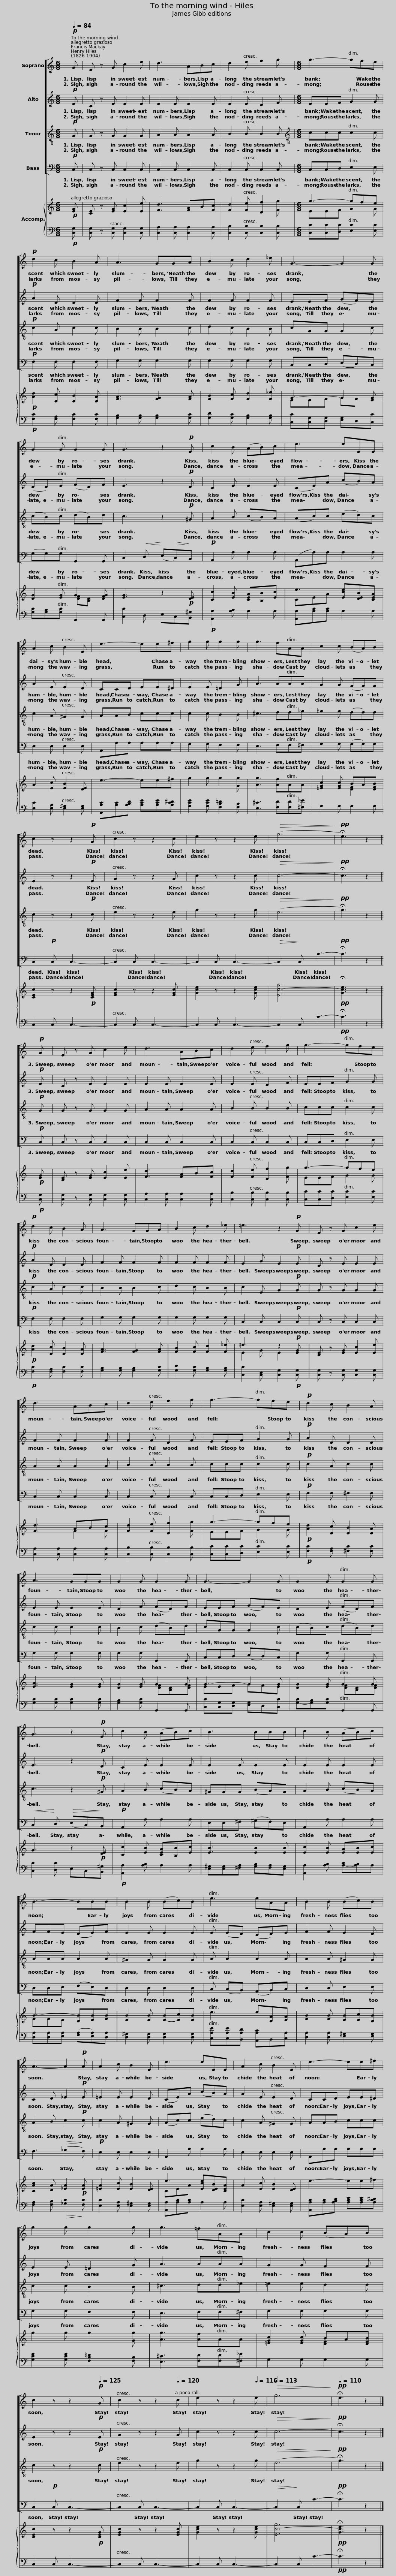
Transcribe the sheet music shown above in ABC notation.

X:1
%%score [ 1 2 3 4 ] { ( 5 7 ) | 6 }
L:1/8
Q:1/4=84
M:6/8
I:linebreak $
K:C
V:1 treble
V:2 treble
V:3 treble-8
V:4 bass
V:5 treble
V:7 treble
V:6 bass
V:1
!p! G | E z G c2 e | d3 ABc | d2 e f2 g |$[M:6/8] g3- gfe | %5
!p! d2 c B2 A | A3 GGA | B2 c d2 _e |$ G3- G2 G | G2 G G2 G | %10
 G3 z2!p! E |$ c2 B (AB)c | e3 eEE | A2 c B2 E |$ e3- ee^f | %15
 g2 g g2 g | g3 fAA | c2 c (BA)B |$ c2 z z2!p! G | c2 z z2 c | %20
 e2 z z2 e |!>(! (g6!>)! |!pp! !fermata!e3) z2 ||$!p! G | E z G c2 e | %25
 d3 ABc | d2 e f2 g |$ g3- gfe |!p! d2 c B2 A | A3 GGA | %30
 B2 c d2 _e |$ =e3 z2!p! G | E z G c2 e | d3 ABc | d2 e f2 g |$ %35
 g3- gfe |!p! d2 c B2 A | A3 GGG | G2 G G2 G |$ G3- G2 G | %40
 G2 G G2 G | G3 z2!p! E | c2 B (AB)c |$ B3 BBB | c2 B (AB)c | %45
 B3- BBB | B2 B (Bc)B |$ e3 eAA | B2 B (Bc)B | A3- A2!p! A | %50
 A2 c B2 E |$ e3 eEE | A2 c B2 E | e3- ee^f | g2 g g2 g |$ %55
 g3 =fAA | c2 c (BA)B | c2 z z2!p![Q:1/4=125] G |$[Q:1/4=125][Q:1/4=124][Q:1/4=125][Q:1/4=125][Q:1/4=125][Q:1/4=125] c2[Q:1/4=123] z[Q:1/4=122] z2[Q:1/4=120] c |[Q:1/4=119] e2[Q:1/4=118] z[Q:1/4=117] z2[Q:1/4=116] e | %60
[Q:1/4=113]!>(! g6!>)! |[Q:1/4=10][Q:1/4=10]!pp![Q:1/4=110] !fermata!e3 z2 |] %62
V:2
!p! E | C z E E2 E | E2 E E2 E | E2 E D2 F |$[M:6/8] EEF G2 G | %5
!p! A2 D D2 D | F2 F F2 F | F2 F F2 F |$ EEF (GF)E | (DD)E (FD)F | %10
 E3 z2!p! D |$ C2 E E2 E | (CE)A (cB)A | A2 E E2 D |$ CCD EE^D | %15
 E2 E =D2 G | A3 AAA | G2 G (FF)F |$ E2 z z2!p! E | G2 z z2 G | %20
 c2 z z2 c |!>(! c6-!>)! |!pp! !fermata!c3 z2 ||$!p! E | C z E E2 E | %25
 E2 E E2 E | E2 E D2 F |$ EEF G2 G |!p! A2 D D2 D | F2 F F2 F | %30
 F2 F F2 F |$ E2 G E2!p! E | C z E E2 E | F2 F F2 F | F2 F D2 F |$ %35
 EEF G2 G |!p! A2 D D2 D | E2 E E2 E | D2 F (FD)F |$ EEF (GF)E | %40
 D2 E (FD)F | E3 z2!p! D | C2 E E2 E |$ E2 E E2 E | E2 E E2 E | %45
 FFE (DE)F | E2 E E2 E |$ E (ED) (CD)E | F2 F E2 D | C2 D _E2!p! E | %50
 =E2 E E2 D |$ (CE)A (cB)A | A2 E E2 D | CCD EE^D | E2 E =D2 G |$ %55
 A3 AAA | G2 G F2 F | E2 z z2!p! E |$ G2 z z2 G | c2 z z2 c | %60
!>(! c6-!>)! |!pp! !fermata!c3 z2 |] %62
V:3
!p! G | G z G G2 G | A2 A A2 A | B2 B B2 B |$[M:6/8][K:treble-8] ccc c2 c | %5
!p! c2 A c2 c | B2 B B2 c | d2 c B2 B |$ cGG G2 c | (cB)c (dB)d | %10
 c3 z2!p! ^G |$ A2 B (cB)A | (Ac)c (ed)c | c2 A ^G2 G |$ AAB ccc | %15
 c2 c B2 B | ^c3 dd_e | =e2 e (dd)d |$ c2 z z2!p! c | e2 z z2 e | %20
 g2 z z2 g |!>(! (e6!>)! |!pp! !fermata!g3) z2 ||$!p! G | G z G G2 G | %25
 A2 A A2 A | B2 B B2 B |$ ccc c2 c |!p! c2 A c2 c | B2 B B2 c | %30
 d2 c B2 B |$ c2 E G2!p! G | G z G G2 G | A2 A A2 A | B2 B B2 B |$ %35
 ccc c2 c |!p! c2 A c2 c | c2 c c2 c | B2 c (dB)d |$ cGG G2 c | %40
 (cB)c (dB)d | c3 z2!p! ^G | A2 B (cB)A |$ ^GGG (BA)G | A2 B (cB)A | %45
 AAA A2 A | ^G2 G G2 G |$ A A2 A2 A | A2 A ^G2 G | A2 B c2!p! c | %50
 c2 A ^G2 G |$ (Ac)c (ed)c | c2 A ^G2 G | AAB ccc | c2 c B2 B |$ %55
 ^c3 dd_e | =e2 e d2 d | c2 z z2!p! c |$ e2 z z2 e | g2 z z2 g | %60
!>(! (e6!>)! |!pp! !fermata!g3) z2 |] %62
V:4
!p! C, | C, z C, C,2 C, | C,2 C, C,2 C, | C,2 C, C,2 C, |$[M:6/8] C,C,D, E,2 E, | %5
!p! F,2 F, F,2 F, | G,2 G, G,2 G, | G,2 G, G,2 G, |$ C,C,D, (E,D,)C, | (G,G,)G, G,,2 G,, | %10
 C,2!<(! D,!<)! (E,!>(!C,)!>)!B,, |$!p! A,,2 A, A,2 A, | (A,,A,)A, A,2 A, | E,2 E, E,2 E, |$ A,,A,A, A,A,A, | %15
 G,2 G, F,2 F, | E,3 F,F,^F, | G,2 G, (G,G,)G, |$ C,2!p! C, C,3- | C,2 C, C,3- | %20
 C,2 C, C,3- |!>(! C,2!>)! C, C3- |!pp! !fermata!C3 z2 ||$!p! C, | C, z C, C,2 C, | %25
 C,2 C, C,2 C, | C,2 C, C,2 C, |$ C,C,D, E,2 E, |!p! F,2 F, F,2 F, | G,2 G, G,2 G, | %30
 G,2 G, G,2 G, |$ C,2 C, C,2!p! C, | C, z C, C,2 C, | C,2 C, C,2 C, | C,2 C, C,2 C, |$ %35
 C,C,D, E,2 E, |!p! F,2 F, ^F,2 F, | G,2 G, G,2 G, | G,2 G, G,,2 G,, |$ C,C,D, (E,D,)C, | %40
 G,2 G, G,,2 G,, |!<(! C,2!<)! D,!>(! (E,C,)!>)!B,, |!p! A,,2 A, A,2 A, |$ E,E,^F, (^G,F,)E, | A,,2 A, A,2 A, | %45
 D,D,E, (F,E,)D, | D,2 D, D,2 D, |$ C, (C,B,,) (A,,B,,)C, | D,2 D, E,2 E, | F,3!>(! (_G,2!>)! F,) | %50
!p! E,2 E, E,2 E, |$ A,,2 A, A,2 A, | E,2 E, E,2 E, | A,,A,A, A,A,A, | G,2 G, F,2 F, |$ %55
 E,3 F,F,^F, | G,2 G, G,2 G, | C,2!p! C, C,3- |$ C,2 C, C,3- | C,2 C, C,3- | %60
!>(! C,2!>)! C, C3- |!pp! !fermata!C3 z2 |] %62
V:5
!p! [EG] | [CE] z [EG] [Ec]2 [Ee] | [Fd]3 [FA]B[Fc] | [Fd]2 [Fe] [Df]2 [Fg] |$[M:6/8] g3- gfe | %5
!p! [Ad]2 [Dc] [DB]2 [DA] | [FA]3 [FG]2 [FA] | [FB]2 [Fc] [Fd]2 [F_e] |$ G3- G2 [EG] | [DG]2 [EG] G2 [DFG] | %10
 [EG]3 z2!p! [DE] |$ [Cc]2 [EB] [CEA][B,B][Ec] | e3 [Ece][DEB][CEA] | A2 [Ec] [EB]2 [DE] |$ e3- ee^f | %15
 g2 g g2 [Gg] | [Ag]3 [Af]AA | [=EGc]2 [EGc] BA[DFB] |$ [CEc]2 z z2!p! [CEG] | [EGc]2 z z2 [EGc] | %20
 [Gce]2 z z2 [Gce] | [Ecg]6- |!pp! !fermata![Gce]3 z2 ||$!p! [EG] | [CE] z [EG] [Ec]2 [Ee] | %25
 [Fd]3 [FA]B[Fc] | [Fd]2 [Fe] [Df]2 [Fg] |$ g3- gfe |!p! [Ad]2 [Dc] [DB]2 [DA] | [FA]3 [FG]2 [FA] | %30
 [FB]2 [Fc] [Fd]2 [F_e] |$ =e3 z2!p! [EG] | [CE] z [EG] [Ec]2 [Ee] | [Fd]3 ABc | [Fd]2 [Fe] [Df]2 [Fg] |$ %35
 g3- gfe |!p! [Ad]2 [Dc] [DB]2 [DA] | [EA]3 [EG]2 [EG] | [DG]2 [EG] G2 G |$ G3- G2 G | %40
 [DG]2 [EG] G2 G | G3 z2!p! [DE] | [Cc]2 [EB] [CEA][B,B][Ec] |$ [EB]3 [EB]2 [EB] | [Ec]2 [EB] [EA][EB][Ec] | %45
 B3- [DB][EB][FB] | [EB]2 [EB] [EB]-[Ec][EB] |$ e3 e[DA][EA] | [FB]2 [FB] [EB][Ec][DB] | [CAc]2 [DA] [_EA]2!p! [EA] | %50
 [=EA]2 [Ec] [EB]2 [DE] |$ e3 [Ece][DEB][CEA] | A2 [Ec] [EB]2 [DE] | e3- ee^f | g2 g g2 [Gg] |$ %55
 [Ag]3 [Af]AA | [=EGc]2 [EGc] BA[DFB] | [CEc]2 z z2!p! [CEG] |$ [EGc]2 z z2 [EGc] | [Gce]2 z z2 [Gce] | %60
 [Ec-g]6 |!pp! !fermata![Gce]3 z2 |] %62
V:6
!p! [C,G,] | [C,G,] z [C,G,] [C,G,]2 [C,G,] | [C,A,]2 [C,A,] [C,A,]2 [C,A,] | [C,B,]2 [C,B,] [C,B,]2 [C,B,] |$[M:6/8] [C,C][C,C][D,C] [E,C]2 [E,C] | %5
!p! [F,C]2 [F,A,] [F,C]2 [F,C] | [G,B,]2 [G,B,] [G,B,]2 [G,C] | [G,D]2 [G,C] [G,B,]2 [G,B,] |$ [C,C][C,G,][D,G,] [E,G,]D,[C,C] | [G,C][G,B,][G,C] G,,2 G,, | %10
 [C,C]2 D, E,C,[B,,^G,] |$!p! [A,,A,]2 [A,B,] A,2 A, | [A,,A,][A,C][A,C] A,2 A, | [E,C]2 [E,A,] [E,^G,]2 [E,G,] |$ [A,,A,C][A,C][A,B,D] [A,CE][A,CE][A,C^D] | %15
 [G,CE]2 [G,CE] [F,B,=D]2 [F,B,] | [E,^C]3 [F,D][F,D][^F,_E] | G,2 G, G,2 G, |$ C,2 C, C,3- | C,2 C, C,3- | %20
 C,2 C, C,3- | C,2 C, C3- |!pp! !fermata!C3 z2 ||$!p! [C,G,] | [C,G,] z [C,G,] [C,G,]2 [C,G,] | %25
 [C,A,]2 [C,A,] [C,A,]2 [C,A,] | [C,B,]2 [C,B,] [C,B,]2 [C,B,] |$ [C,C][C,C][D,C] [E,C]2 [E,C] |!p! [F,C]2 [F,A,] [F,C]2 [F,C] | [G,B,]2 [G,B,] [G,B,]2 [G,C] | %30
 [G,D]2 [G,C] [G,B,]2 [G,B,] |$ [C,C]2 [C,E,] [C,G,]2!p! [C,G,] | [C,G,] z [C,G,] [C,G,]2 [C,G,] | [C,A,]2 [C,A,] [C,A,]2 [C,A,] | [C,B,]2 [C,B,] [C,B,]2 [C,B,] |$ %35
 [C,C][C,C][D,C] [E,C]2 [E,C] |!p! [F,C]2 [F,A,] [^F,C]2 [F,C] | [G,C]2 [G,C] [G,C]2 [G,C] | [G,B,]2 [G,C] G,,2 G,, |$ [C,C][C,G,][D,G,] [E,G,]D,[C,C] | %40
 [G,C]-[G,B,][G,C] G,,2 G,, | [C,C]2 [D,C] E,C,[B,,^G,] |!p! [A,,A,]2 [A,B,] A,2 A, |$ [E,^G,][E,G,][^F,A,] [G,B,][F,A,][E,G,] | [A,,A,]2 [A,B,] [A,C]-[A,B,]A, | %45
 [D,A,][D,A,][E,A,] ([F,A,][E,A,])[D,A,] | [D,^G,]2 [D,G,] [D,G,]2 [D,G,] |$ [C,A,E][C,A,E][B,,A,D] [A,,A,C]B,,[C,A,] | [D,A,]2 [D,A,] [E,^G,]2 [E,G,] | [F,A,]2 [F,B,]!>(! [_G,C]2!>)! [F,C] | %50
 [E,C]2 [E,A,] [E,^G,]2 [E,G,] |$ [A,,A,][A,C][A,C] A,2 A, | [E,C]2 [E,A,] [E,^G,]2 [E,G,] | [A,,A,C][A,C][A,B,D] [A,CE][A,CE][A,C^D] | [G,CE]2 [G,CE] [F,B,=D]2 [F,B,] |$ %55
 [E,^C]3 [F,D][F,D][^F,_E] | G,2 G, G,2 G, | C,2 C, C,3- |$ C,2 C, C,3- | C,2 C, C,3- | %60
 C,2 C, C3- |!pp! !fermata!C3 z2 |] %62
V:7
 x | x6 | x6 | x6 |$[M:6/8] EEF G2 G | %5
 x6 | x6 | x6 |$ EEF GF x | x3 [DF][B,D] x | %10
 x4 x x |$ x6 | CEA x3 | x6 |$ x6 | %15
 x6 | x6 | x3 [DF]2 x |$ x6 | x6 | %20
 x6 | x6 | x5 ||$ x | x6 | %25
 x6 | x6 |$ EEF G2 G | x6 | x6 | %30
 x6 |$ E2 G E2 x | x6 | x3 F2 F | x6 |$ %35
 EEF G2 G | x6 | x6 | x3 [DF][B,D][DF] |$ EEF GFE | %40
 x3 [DF][B,D][DF] | x6 | x6 |$ x6 | x6 | %45
 FFE x3 | x6 |$ x6 | x6 | x6 | %50
 x6 |$ CEA x3 | x6 | x4 x x | x4 x x |$ %55
 x4 x x | x3 [DF]2 x | x4 x x |$ x6 | x6 | %60
 x6 | x5 |] %62
